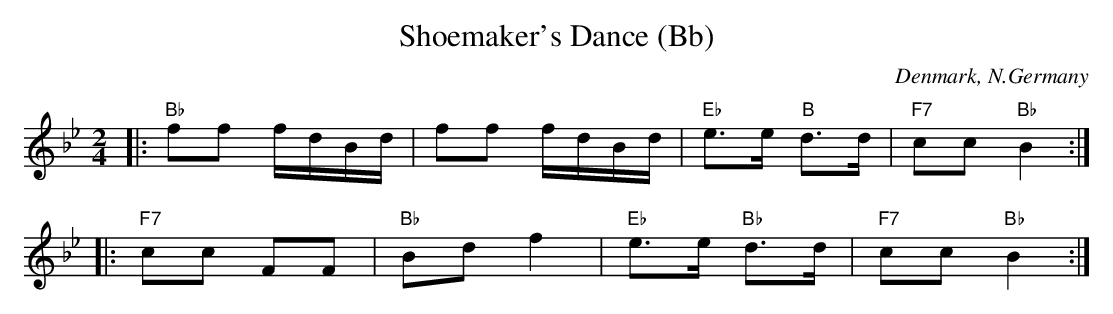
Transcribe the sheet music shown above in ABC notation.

X:1
T: Shoemaker's Dance (Bb)
O: Denmark, N.Germany
M: 2/4
L: 1/8
K: Bb
|: "Bb"ff f/d/B/d/ | ff f/d/B/d/ | "Eb"e>e "B"d>d | "F7"cc "Bb"B2 :|
|: "F7"cc FF | "Bb"Bd f2 | "Eb"e>e "Bb"d>d | "F7"cc "Bb"B2 :|
